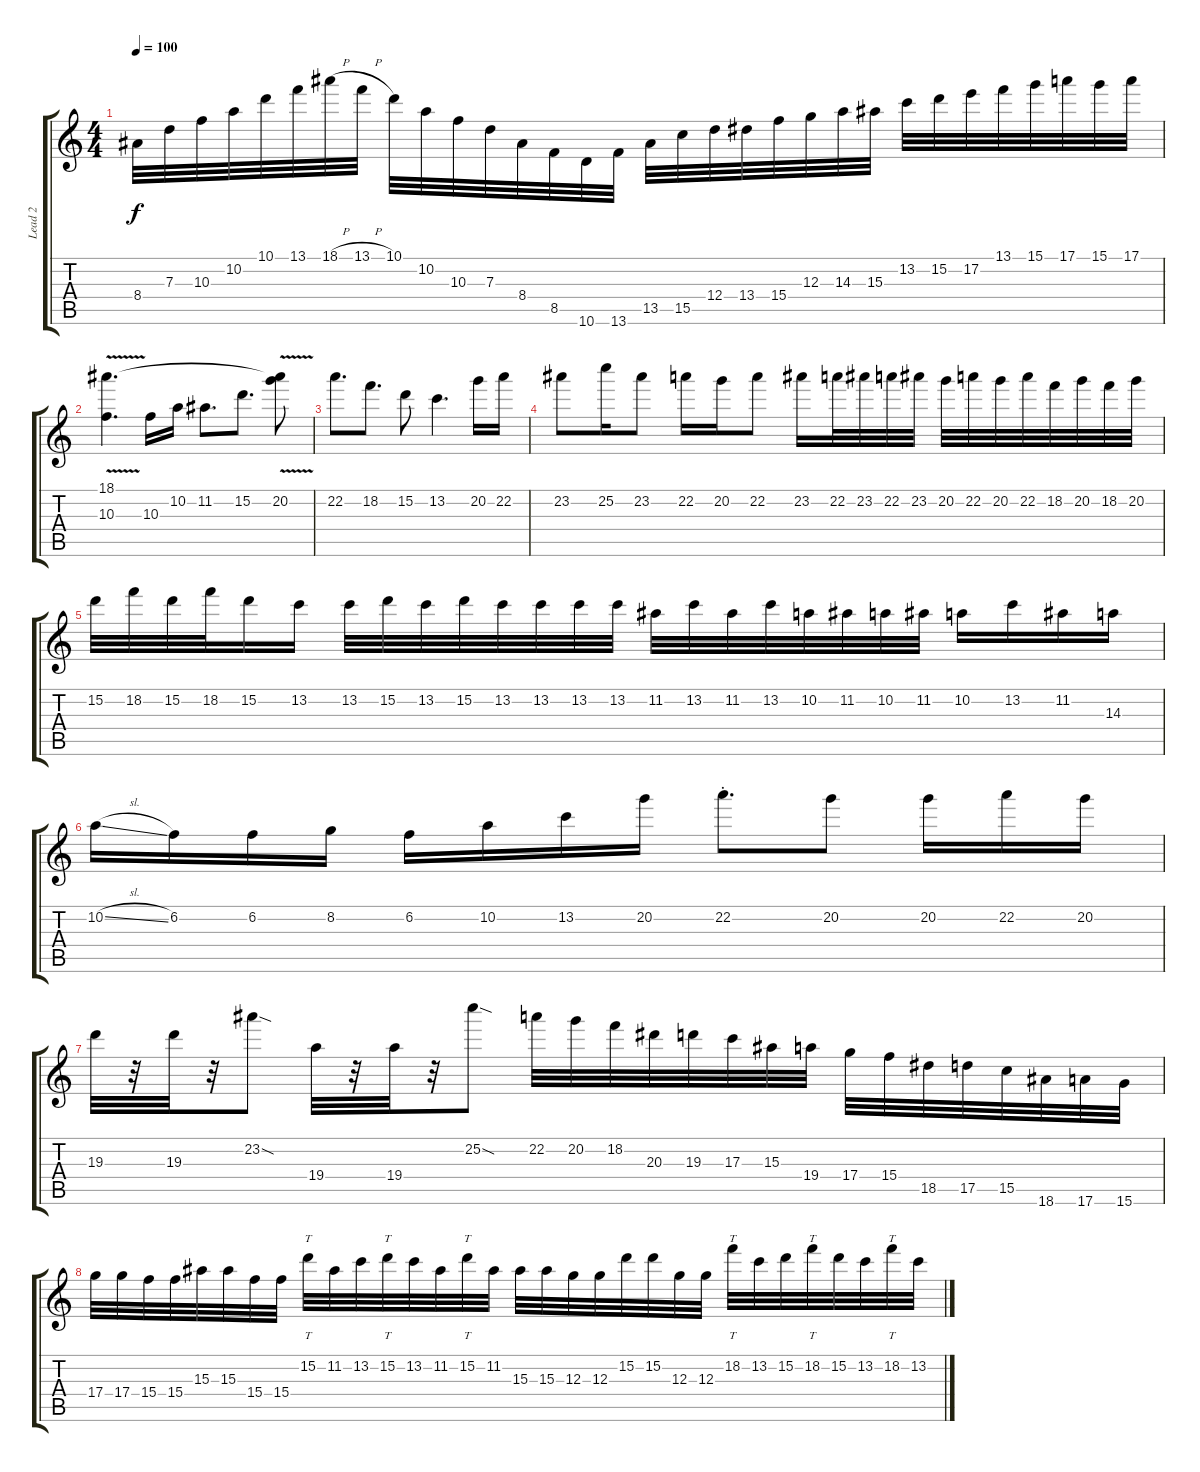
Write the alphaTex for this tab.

\track ("Lead 2" "Lead 2") {instrument distortionguitar}
\staff {score tabs}
\tuning (E4 B3 G3 D3 A2 E2) {hide}
\ts (4 4)
\tempo 100
\clef g2
\ks c
8.4.32{dy f} 7.3.32 10.3.32 10.2.32 10.1.32 13.1.32 18.1{h}.32 13.1{h}.32 10.1.32 10.2.32 10.3.32 7.3.32 8.4.32 8.5.32 10.6.32 13.6.32 13.5.32 15.5.32 12.4.32 13.4.32 15.4.32 12.3.32 14.3.32 15.3.32 13.2.32 15.2.32 17.2.32 13.1.32 15.1.32 17.1.32 15.1.32 17.1.32 |
\section ("" "")
(18.1{v} 10.3).4{d} 10.3.16 10.2.16 11.2.8{d} 15.2.8{d} (18.1{t} 20.2).8 |
22.2.8{d} 18.2.8{d} 15.2.8 13.2.4{d} 20.2.16 22.2.16 |
23.2.8 25.2.16 23.2.8 22.2.16 20.2.16 22.2.8 23.2.16 22.2.32 23.2.32 22.2.32 23.2.32 20.2.32 22.2.32 20.2.32 22.2.32 18.2.32 20.2.32 18.2.32 20.2.32 |
15.2.32 18.2.32 15.2.32 18.2.32 15.2.16 13.2.16 13.2.32 15.2.32 13.2.32 15.2.32 13.2.32 13.2.32 13.2.32 13.2.32 11.2.32 13.2.32 11.2.32 13.2.32 10.2.32 11.2.32 10.2.32 11.2.32 10.2.16 13.2.16 11.2.16 14.3.16 |
10.2{sl}.16 6.2.16 6.2.16 8.2.16 6.2.16 10.2.16 13.2.16 20.2.16 22.2{st}.8{d} 20.2.8 20.2.16 22.2.16 20.2.16 |
19.3.32 r.32 19.3.32 r.32 23.2{sod}.8 19.4.32 r.32 19.4.32 r.32 25.2{sod}.8 22.2.32 20.2.32 18.2.32 20.3.32 19.3.32 17.3.32 15.3.32 19.4.32 17.4.32 15.4.32 18.5.32 17.5.32 15.5.32 18.6.32 17.6.32 15.6.32 |
17.4.32 17.4.32 15.4.32 15.4.32 15.3.32 15.3.32 15.4.32 15.4.32 15.2.32{tt} 11.2.32 13.2.32 15.2.32{tt} 13.2.32 11.2.32 15.2.32{tt} 11.2.32 15.3.32 15.3.32 12.3.32 12.3.32 15.2.32 15.2.32 12.3.32 12.3.32 18.2.32{tt} 13.2.32 15.2.32 18.2.32{tt} 15.2.32 13.2.32 18.2.32{tt} 13.2.32
